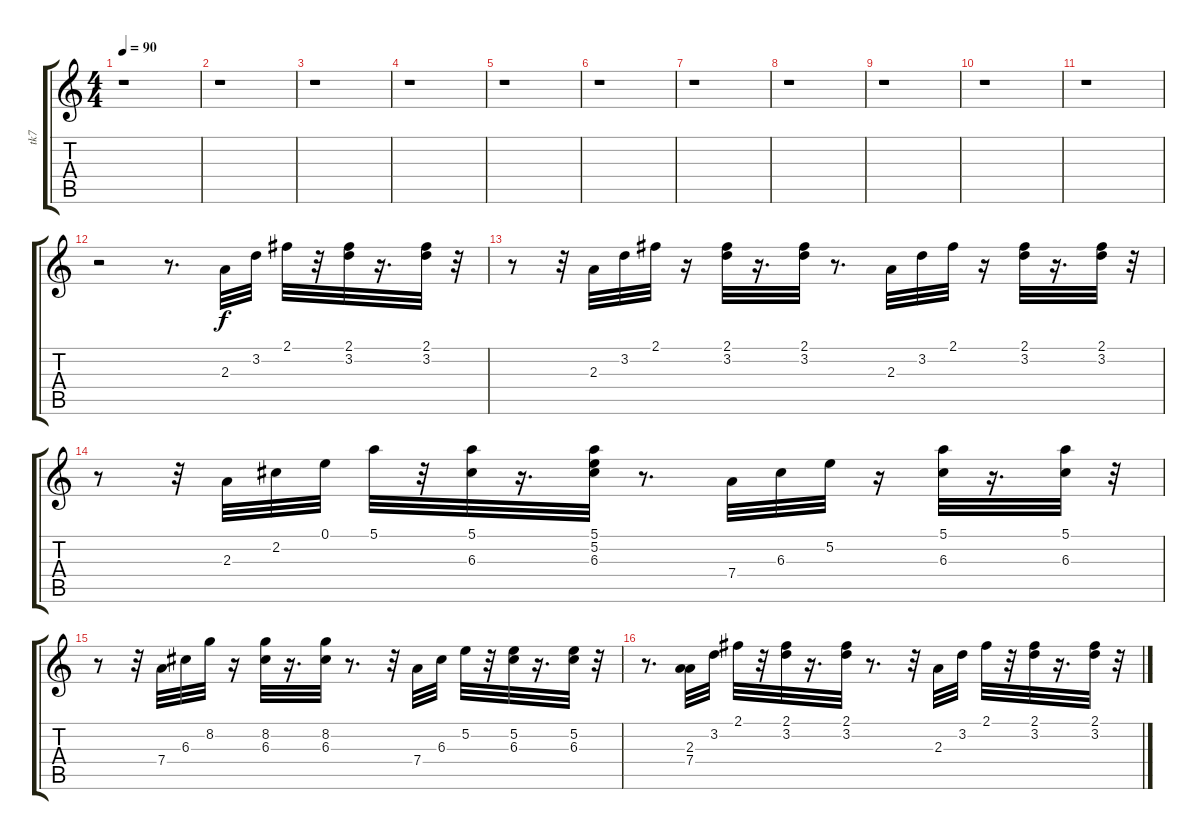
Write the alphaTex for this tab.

\track ("tk7" "tk7") {instrument acousticguitarnylon}
\staff {score tabs}
\tuning (E4 B3 G3 D3 A2 E2) {hide}
\ts (4 4)
\tempo 90
\clef g2
\ks c
r.1{dy f instrument acousticguitarnylon} |
r.1 |
r.1 |
r.1 |
r.1 |
r.1 |
r.1 |
r.1 |
r.1 |
r.1 |
r.1 |
r.2 r.8{d} 2.3.32{balance 8} 3.2.32 2.1.32 r.32 (2.1 3.2).32 r.16{d} (2.1 3.2).32 r.32 |
r.8 r.32 2.3.32 3.2.32 2.1.32 r.16 (2.1 3.2).32 r.16{d} (2.1 3.2).32 r.8{d} 2.3.32 3.2.32 2.1.32 r.16 (2.1 3.2).32 r.16{d} (2.1 3.2).32 r.32 |
r.8 r.32 2.3.32 2.2.32 0.1.32 5.1.32 r.32 (5.1 6.3).32 r.16{d} (5.1 5.2 6.3).32 r.8{d} 7.4.32 6.3.32 5.2.32 r.16 (5.1 6.3).32 r.16{d} (5.1 6.3).32 r.32 |
r.8 r.32 7.4.32 6.3.32 8.2.32 r.16 (8.2 6.3).32 r.16{d} (8.2 6.3).32 r.8{d} r.32 7.4.32 6.3.32 5.2.32 r.32 (5.2 6.3).32 r.16{d} (5.2 6.3).32 r.32 |
r.8{d} (2.3 7.4).32 3.2.32 2.1.32 r.32 (2.1 3.2).32 r.16{d} (2.1 3.2).32 r.8{d} r.32 2.3.32 3.2.32 2.1.32 r.32 (2.1 3.2).32 r.16{d} (2.1 3.2).32 r.32
